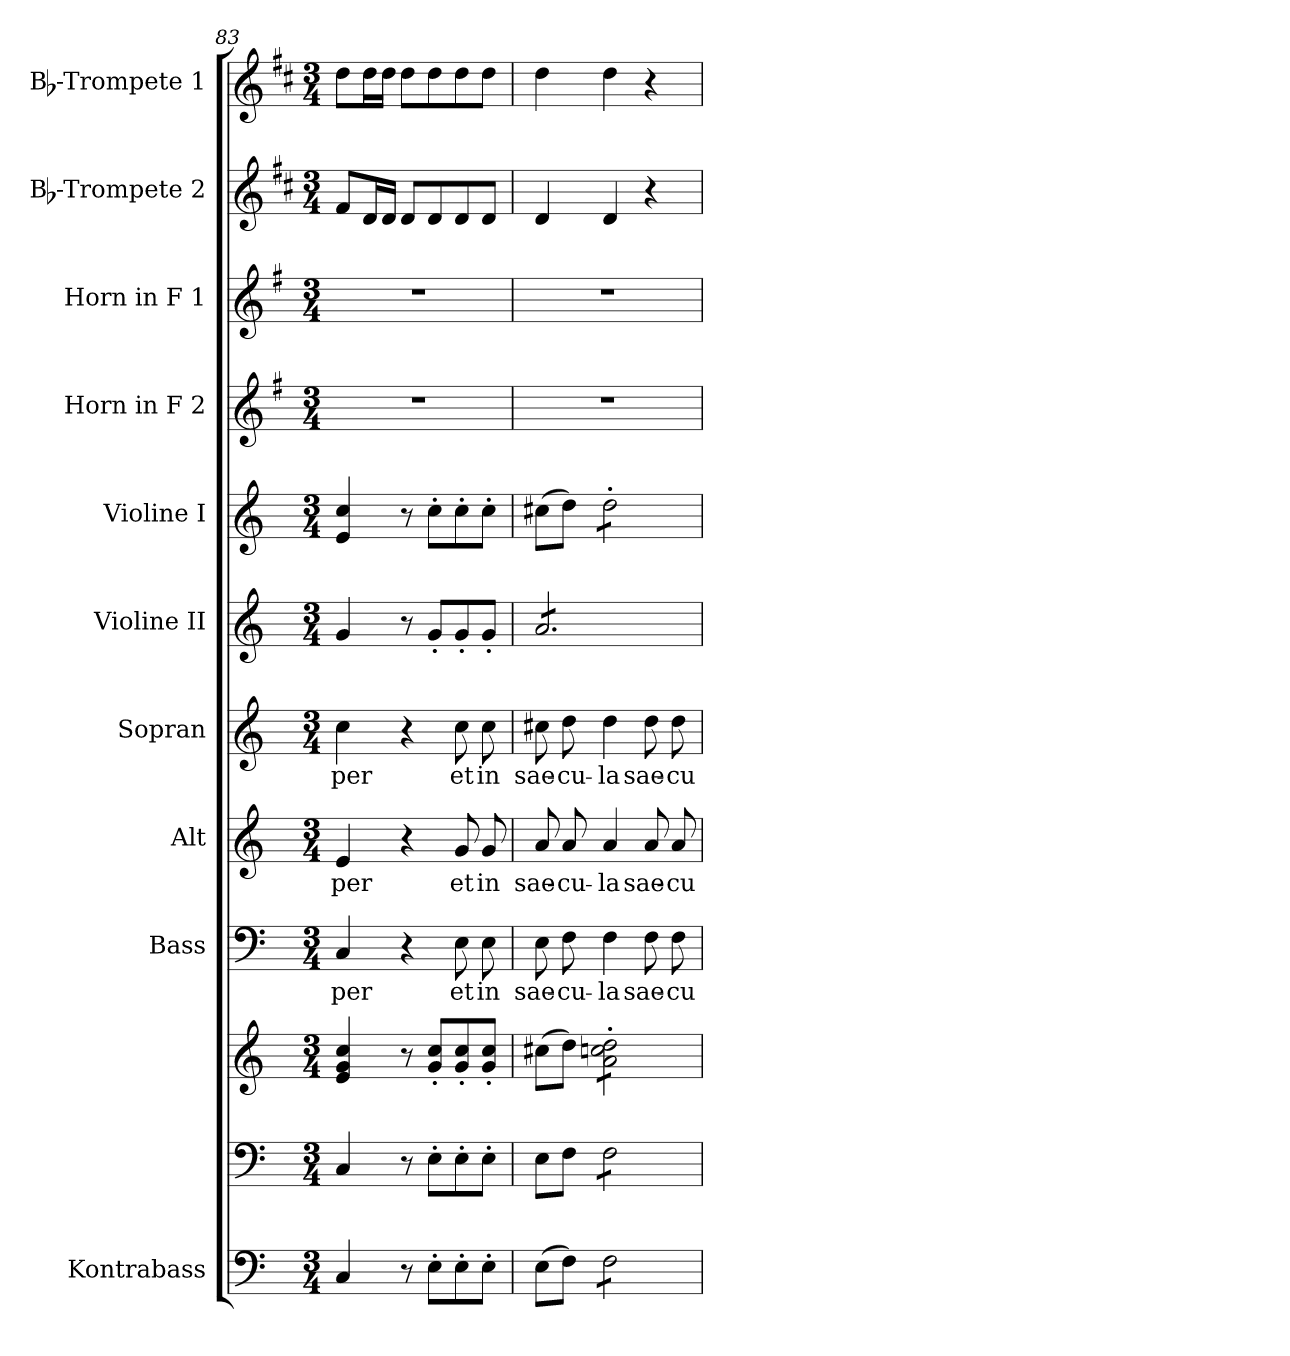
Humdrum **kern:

**kern	**kern	**kern	**kern	**text	**kern	**text	**kern	**text	**kern	**kern	**kern	**kern	**kern	**kern
*part11	*part10	*part10	*part9	*part9	*part8	*part8	*part7	*part7	*part6	*part5	*part4	*part3	*part2	*part1
*staff12	*staff11	*staff10	*staff9	*staff9	*staff8	*staff8	*staff7	*staff7	*staff6	*staff5	*staff4	*staff3	*staff2	*staff1
*I"Kontrabass	*	*	*I"Bass	*	*I"Alt	*	*I"Sopran	*	*I"Violine II	*I"Violine I	*I"Horn in F 2	*I"Horn in F 1	*I"Bb-Trompete 2	*I"Bb-Trompete 1
*I'Kb.	*	*	*I'B.	*	*I'A.	*	*I'S.	*	*I'Vl. II	*I'Vl. I	*	*	*I'Bb Trp. 2	*I'Bb Trp. 1
*clefF4	*clefF4	*clefG2	*clefF4	*	*clefG2	*	*clefG2	*	*clefG2	*clefG2	*clefG2	*clefG2	*clefG2	*clefG2
*ITrd7c12	*	*	*	*	*	*	*	*	*	*	*ITrd4c7	*ITrd4c7	*ITrd1c2	*ITrd1c2
*k[]	*k[]	*k[]	*k[]	*	*k[]	*	*k[]	*	*k[]	*k[]	*k[]	*k[]	*k[]	*k[]
*C:	*C:	*C:	*C:	*	*C:	*	*C:	*	*C:	*C:	*C:	*C:	*C:	*C:
*M3/4	*M3/4	*M3/4	*M3/4	*	*M3/4	*	*M3/4	*	*M3/4	*M3/4	*M3/4	*M3/4	*M3/4	*M3/4
=83	=83	=83	=83	=83	=83	=83	=83	=83	=83	=83	=83	=83	=83	=83
!	!	!	!	!LO:LY:b	!	!LO:LY:b	!	!LO:LY:b	!	!	!	!	!	!
4CC/	4C/	4e/ 4g/ 4cc/	4C/	-per	4e/	-per	4cc\	-per	4g/	4e/ 4cc/	2.r	2.r	8e/L	8cc\L
.	.	.	.	.	.	.	.	.	.	.	.	.	16c/L	16cc\L
.	.	.	.	.	.	.	.	.	.	.	.	.	16c/JJ	16cc\JJ
8r	8r	8r	4r	.	4r	.	4r	.	8r	8r	.	.	8c/L	8cc\L
8EE'>\L	8E'>\L	8g/'< 8cc/'<L	.	.	.	.	.	.	8g'</L	8cc'>\L	.	.	8c/	8cc\
!	!	!	!	!LO:LY:b	!	!LO:LY:b	!	!LO:LY:b	!	!	!	!	!	!
8EE'>\	8E'>\	8g/'< 8cc/'<	8E\	et	8g/	et	8cc\	et	8g'</	8cc'>\	.	.	8c/	8cc\
!	!	!	!	!LO:LY:b	!	!LO:LY:b	!	!LO:LY:b	!	!	!	!	!	!
8EE'>\J	8E'>\J	8g/'< 8cc/'<J	8E\	in	8g/	in	8cc\	in	8g'</J	8cc'>\J	.	.	8c/J	8cc\J
=84	=84	=84	=84	=84	=84	=84	=84	=84	=84	=84	=84	=84	=84	=84
!	!	!	!	!LO:LY:b	!	!LO:LY:b	!	!LO:LY:b	!	!	!	!	!	!
*	*	*	*	*	*	*	*	*	*tremolo	*	*	*	*	*
(>8EE\L	8E\L	(>8cc#X\L	8E\	sae-	8a/	sae-	8cc#X\	sae-	8a/L	(>8cc#X\L	2.r	2.r	4c/	4cc\
!	!	!	!	!LO:LY:b	!	!LO:LY:b	!	!LO:LY:b	!	!	!	!	!	!
8FF\J)	8F\J	8dd\J)	8F\	-cu-	8a/	-cu-	8dd\	-cu-	8a/	8dd\J)	.	.	.	.
!	!	!	!	!LO:LY:b	!	!LO:LY:b	!	!LO:LY:b	!	!	!	!	!	!
*tremolo	*	*	*	*	*	*	*	*	*	*	*	*	*	*
*	*tremolo	*	*	*	*	*	*	*	*	*	*	*	*	*
*	*	*tremolo	*	*	*	*	*	*	*	*	*	*	*	*
*	*	*	*	*	*	*	*	*	*	*tremolo	*	*	*	*
8FF\L	8F\L	8a\'> 8ccn\'> 8dd\'>L	4F\	-la	4a/	-la	4dd\	-la	8a/	8dd'>\L	.	.	4c/	4cc\
8FF\	8F\	8a\'> 8ccn\'> 8dd\'>	.	.	.	.	.	.	8a/	8dd'>\	.	.	.	.
!	!	!	!	!LO:LY:b	!	!LO:LY:b	!	!LO:LY:b	!	!	!	!	!	!
8FF\	8F\	8a\'> 8ccn\'> 8dd\'>	8F\	sae-	8a/	sae-	8dd\	sae-	8a/	8dd'>\	.	.	4r	4r
!	!	!	!	!LO:LY:b	!	!LO:LY:b	!	!LO:LY:b	!	!	!	!	!	!
8FF\J	8F\J	8a\'> 8ccn\'> 8dd\'>J	8F\	-cu-	8a/	-cu-	8dd\	-cu-	8a/J	8dd'>\J	.	.	.	.
*	*	*	*	*	*	*	*	*	*	*Xtremolo	*	*	*	*
*	*	*	*	*	*	*	*	*	*Xtremolo	*	*	*	*	*
*	*	*Xtremolo	*	*	*	*	*	*	*	*	*	*	*	*
*	*Xtremolo	*	*	*	*	*	*	*	*	*	*	*	*	*
*Xtremolo	*	*	*	*	*	*	*	*	*	*	*	*	*	*
=	=	=	=	=	=	=	=	=	=	=	=	=	=	=
*-	*-	*-	*-	*-	*-	*-	*-	*-	*-	*-	*-	*-	*-	*-
